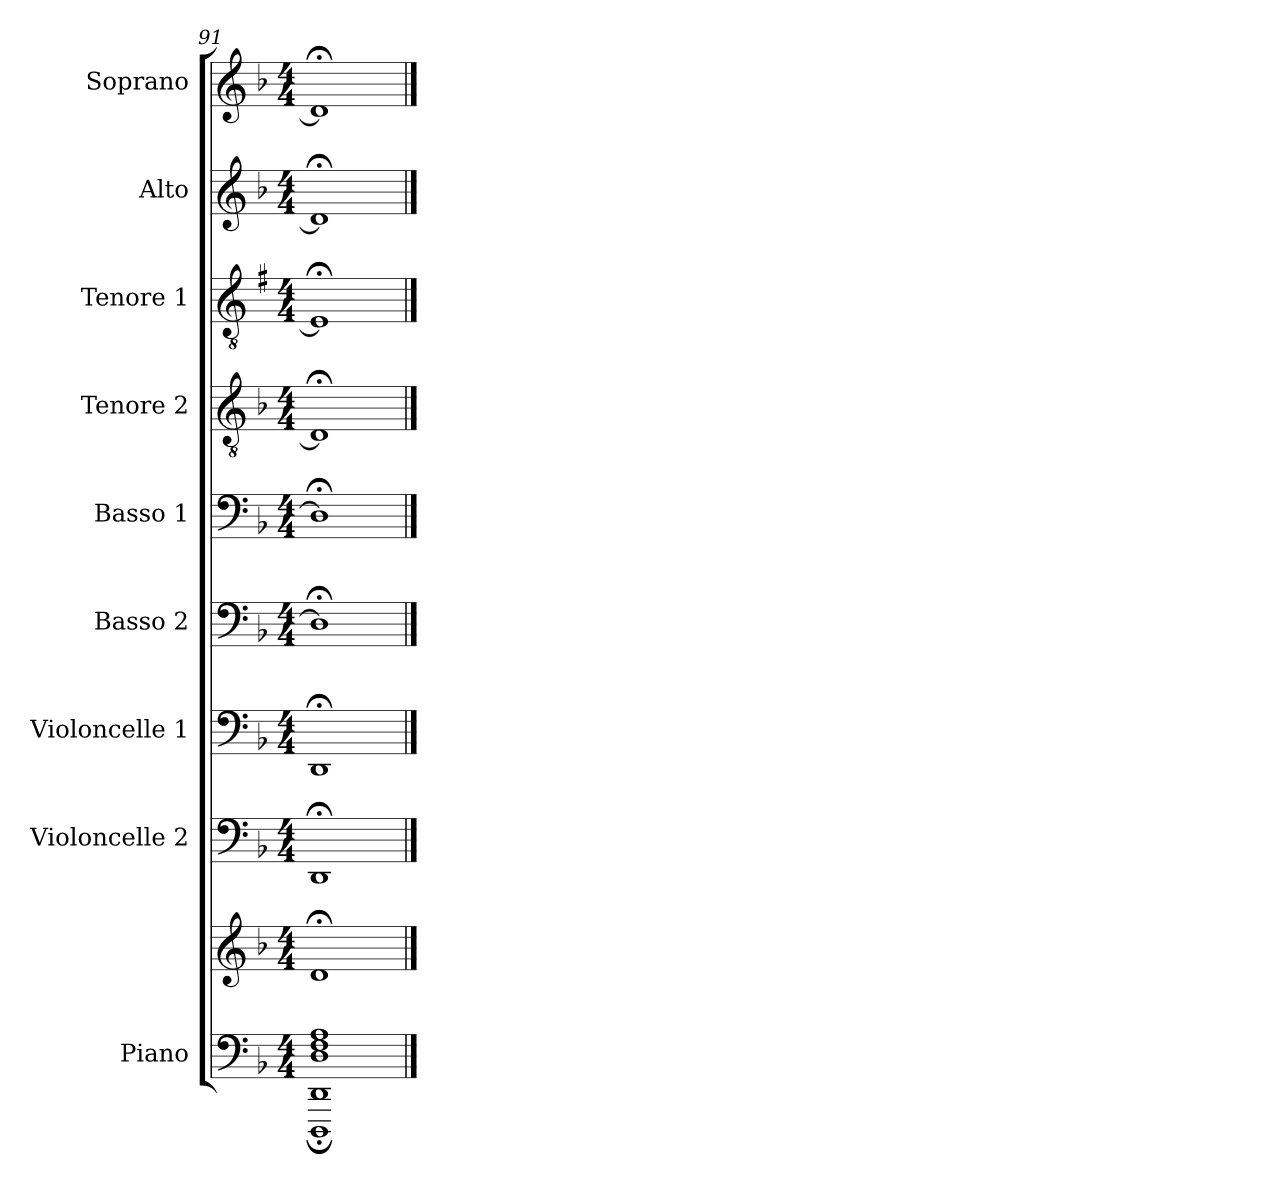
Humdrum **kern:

**kern	**kern	**kern	**kern	**kern	**kern	**kern	**kern	**kern	**kern
*part9	*part9	*part8	*part7	*part6	*part5	*part4	*part3	*part2	*part1
*staff10	*staff9	*staff8	*staff7	*staff6	*staff5	*staff4	*staff3	*staff2	*staff1
*I"Piano	*	*I"Violoncelle 2	*I"Violoncelle 1	*I"Basso 2	*I"Basso 1	*I"Tenore 2	*I"Tenore 1	*I"Alto	*I"Soprano
*I'Pno.	*	*I'Vlc 2	*I'Vlc 1	*I'B.2	*I'B.1	*I'T.2	*I'T.1	*I'A.	*I'S.
*clefF4	*clefG2	*clefF4	*clefF4	*clefF4	*clefF4	*clefGv2	*clefGv2	*clefG2	*clefG2
*	*	*	*	*	*	*	*ITrd1c2	*	*
*k[b-]	*k[b-]	*k[b-]	*k[b-]	*k[b-]	*k[b-]	*k[b-]	*k[b-]	*k[b-]	*k[b-]
*d:	*d:	*d:	*d:	*d:	*d:	*d:	*d:	*d:	*d:
*M4/4	*M4/4	*M4/4	*M4/4	*M4/4	*M4/4	*M4/4	*M4/4	*M4/4	*M4/4
=91	=91	=91	=91	=91	=91	=91	=91	=91	=91
*^	*	*	*	*	*	*	*	*	*
1D 1F 1A	1DDD; 1DD;	1d;<	1DD;<	1DD;<	1D;<]	1D;<]	1D;<]	1D;<]	1d;<]	1d;<]
*v	*v	*	*	*	*	*	*	*	*	*
==	==	==	==	==	==	==	==	==	==
*-	*-	*-	*-	*-	*-	*-	*-	*-	*-
